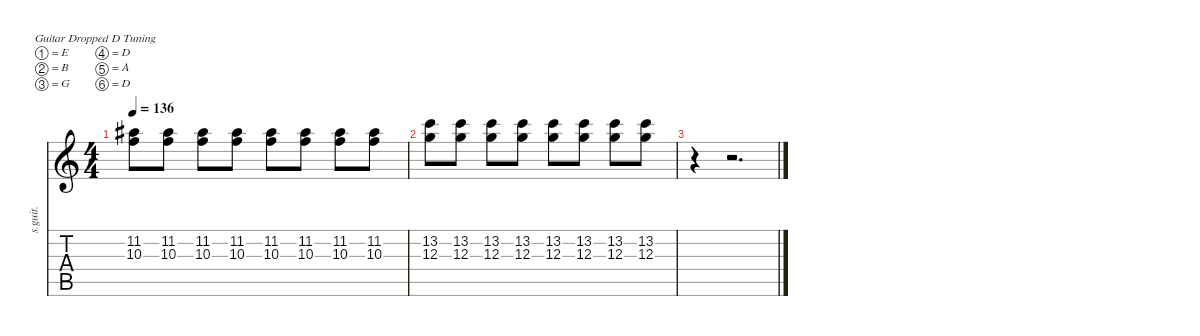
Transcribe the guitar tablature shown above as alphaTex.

\defaultSystemsLayout 4
\hideDynamics
\bracketExtendMode nobrackets
\track ("Taylor York - Lead" "s.guit.") {instrument overdrivenguitar}
\staff {score tabs}
\tuning (E4 B3 G3 D3 A2 D2)
\ts (4 4)
\tempo 136
\clef g2
\ks c
(11.2{acc #} 10.3).8{lyrics (0 "") lyrics (1 "") lyrics (2 "") lyrics (3 "") lyrics (4 "") dy f} (11.2{acc #} 10.3).8{lyrics (0 "") lyrics (1 "") lyrics (2 "") lyrics (3 "") lyrics (4 "")} (11.2{acc #} 10.3).8{lyrics (0 "") lyrics (1 "") lyrics (2 "") lyrics (3 "") lyrics (4 "")} (11.2{acc #} 10.3).8{lyrics (0 "") lyrics (1 "") lyrics (2 "") lyrics (3 "") lyrics (4 "")} (11.2{acc #} 10.3).8{lyrics (0 "") lyrics (1 "") lyrics (2 "") lyrics (3 "") lyrics (4 "")} (11.2{acc #} 10.3).8{lyrics (0 "") lyrics (1 "") lyrics (2 "") lyrics (3 "") lyrics (4 "")} (11.2{acc #} 10.3).8{lyrics (0 "") lyrics (1 "") lyrics (2 "") lyrics (3 "") lyrics (4 "")} (11.2{acc #} 10.3).8{lyrics (0 "") lyrics (1 "") lyrics (2 "") lyrics (3 "") lyrics (4 "")} |
(13.2 12.3).8{lyrics (0 "") lyrics (1 "") lyrics (2 "") lyrics (3 "") lyrics (4 "")} (13.2 12.3).8{lyrics (0 "") lyrics (1 "") lyrics (2 "") lyrics (3 "") lyrics (4 "")} (13.2 12.3).8{lyrics (0 "") lyrics (1 "") lyrics (2 "") lyrics (3 "") lyrics (4 "")} (13.2 12.3).8{lyrics (0 "") lyrics (1 "") lyrics (2 "") lyrics (3 "") lyrics (4 "")} (13.2 12.3).8{lyrics (0 "") lyrics (1 "") lyrics (2 "") lyrics (3 "") lyrics (4 "")} (13.2 12.3).8{lyrics (0 "") lyrics (1 "") lyrics (2 "") lyrics (3 "") lyrics (4 "")} (13.2 12.3).8{lyrics (0 "") lyrics (1 "") lyrics (2 "") lyrics (3 "") lyrics (4 "")} (13.2 12.3).8{lyrics (0 "") lyrics (1 "") lyrics (2 "") lyrics (3 "") lyrics (4 "")} |
r.4 r.2{d}
